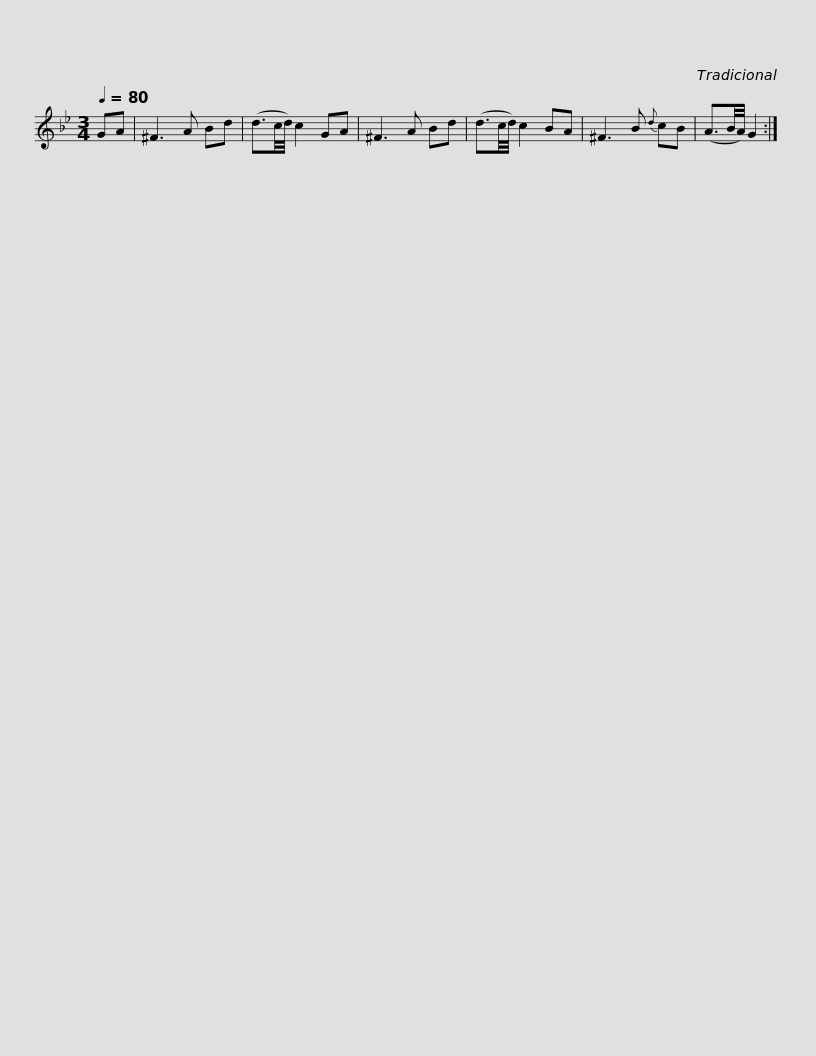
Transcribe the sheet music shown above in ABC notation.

X:1
L:1/8
Q:1/4=80
M:3/4
I:linebreak $
K:Gmin
V:1 treble
V:1
 GA | ^F3 A Bd | (d3/2c/4d/4) c2 GA | ^F3 A Bd | (d3/2c/4d/4) c2 BA | %5
 ^F3 B{d} cB | (A3/2B/4A/4) G2 :| %7
